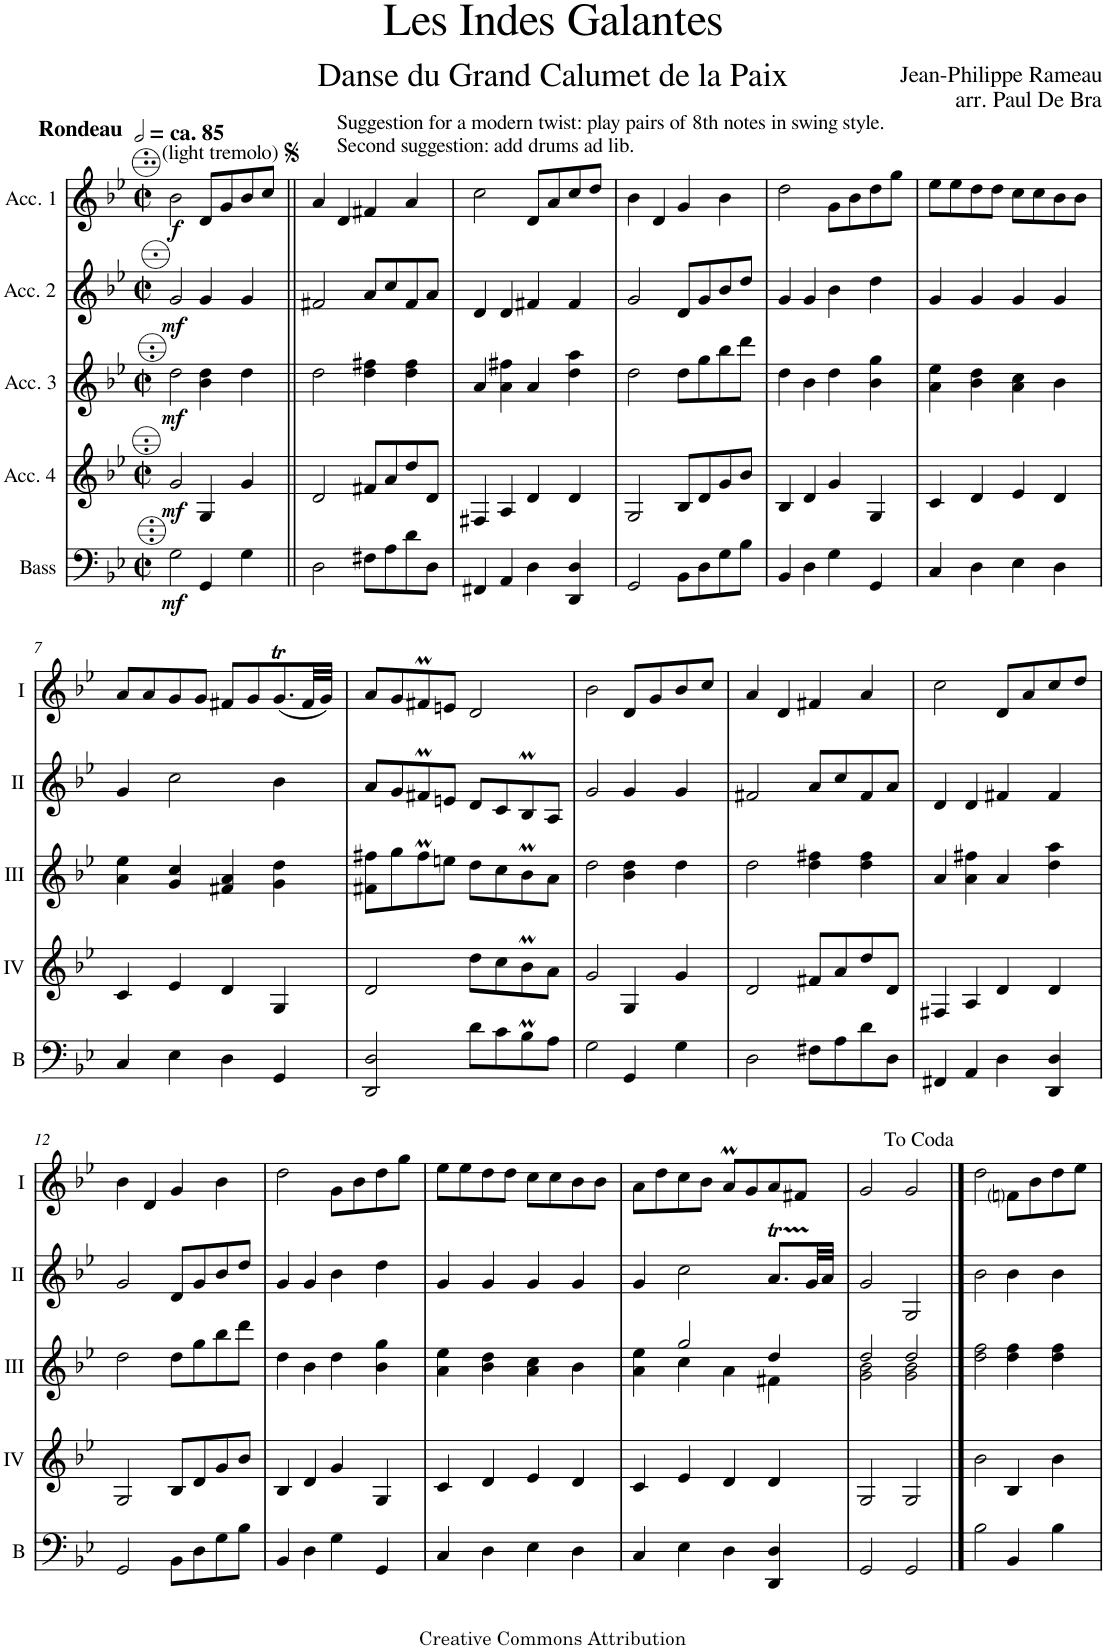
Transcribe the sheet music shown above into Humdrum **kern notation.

**kern	**dynam	**kern	**dynam	**kern	**dynam	**kern	**dynam	**kern	**dynam
*part5	*part5	*part4	*part4	*part3	*part3	*part2	*part2	*part1	*part1
*staff5	*staff5	*staff4	*staff4	*staff3	*staff3	*staff2	*staff2	*staff1	*staff1
*I"Bass	*	*I"Acc. 4	*	*I"Acc. 3	*	*I"Acc. 2	*	*I"Acc. 1	*
*I'B	*	*	*	*	*	*	*	*	*
*clefF4	*	*clefG2	*	*clefG2	*	*clefG2	*	*clefG2	*
*Trd7c12	*	*Trd7c12	*	*Trd7c12	*	*	*	*	*
*k[b-e-]	*	*k[b-e-]	*	*k[b-e-]	*	*k[b-e-]	*	*k[b-e-]	*
*M2/2	*	*M2/2	*	*M2/2	*	*M2/2	*	*M2/2	*
*met(c|)	*	*met(c|)	*	*met(c|)	*	*met(c|)	*	*met(c|)	*
=1	=1	=1	=1	=1	=1	=1	=1	=1	=1
!	!	!	!	!	!	!	!	!LO:TX:a:B:t=ca. 85	!
!	!	!	!	!	!	!	!	!LO:TX:a:B:t=Rondeau	!
!	!	!	!	!	!	!	!	!LO:TX:a:t=(light tremolo)	!
!	!LO:DY:b	!	!LO:DY:b	!	!LO:DY:b	!	!LO:DY:b	!	!LO:DY:b
2G\	mf	2g/	mf	2dd\	mf	2g/	mf	2b-\	f
4GG/	.	4G/	.	4b-\ 4dd\	.	4g/	.	8d/L	.
.	.	.	.	.	.	.	.	8g/	.
4G\	.	4g/	.	4dd\	.	4g/	.	8b-/	.
.	.	.	.	.	.	.	.	8cc/J	.
=2||	=2||	=2||	=2||	=2||	=2||	=2||	=2||	=2||	=2||
2D\	.	2d/	.	2dd\	.	2f#X/	.	4a/	.
!	!	!	!	!	!	!	!	!LO:TX:a:t=Suggestion for a modern twist&colon; play pairs of 8th notes in swing style.	!
!	!	!	!	!	!	!	!	!LO:TX:a:t=Second suggestion&colon; add drums ad lib.	!
.	.	.	.	.	.	.	.	4d/	.
8F#X\L	.	8f#X/L	.	4dd\ 4ff#X\	.	8a/L	.	4f#X/	.
8A\	.	8a/	.	.	.	8cc/	.	.	.
8d\	.	8dd/	.	4dd\ 4ff#\	.	8f#/	.	4a/	.
8D\J	.	8d/J	.	.	.	8a/J	.	.	.
=3	=3	=3	=3	=3	=3	=3	=3	=3	=3
4FF#X/	.	4F#X/	.	4a/	.	4d/	.	2cc\	.
4AA/	.	4A/	.	4a\ 4ff#X\	.	4d/	.	.	.
4D\	.	4d/	.	4a/	.	4f#X/	.	8d/L	.
.	.	.	.	.	.	.	.	8a/	.
4DD/ 4D/	.	4d/	.	4dd\ 4aa\	.	4f#/	.	8cc/	.
.	.	.	.	.	.	.	.	8dd/J	.
=4	=4	=4	=4	=4	=4	=4	=4	=4	=4
2GG/	.	2G/	.	2dd\	.	2g/	.	4b-\	.
.	.	.	.	.	.	.	.	4d/	.
8BB-\L	.	8B-/L	.	8dd\L	.	8d/L	.	4g/	.
8D\	.	8d/	.	8gg\	.	8g/	.	.	.
8G\	.	8g/	.	8bb-\	.	8b-/	.	4b-\	.
8B-\J	.	8b-/J	.	8ddd\J	.	8dd/J	.	.	.
=5	=5	=5	=5	=5	=5	=5	=5	=5	=5
4BB-/	.	4B-/	.	4dd\	.	4g/	.	2dd\	.
4D\	.	4d/	.	4b-\	.	4g/	.	.	.
4G\	.	4g/	.	4dd\	.	4b-\	.	8g\L	.
.	.	.	.	.	.	.	.	8b-\	.
4GG/	.	4G/	.	4b-\ 4gg\	.	4dd\	.	8dd\	.
.	.	.	.	.	.	.	.	8gg\J	.
=6	=6	=6	=6	=6	=6	=6	=6	=6	=6
4C/	.	4c/	.	4a\ 4ee-\	.	4g/	.	8ee-\L	.
.	.	.	.	.	.	.	.	8ee-\	.
4D\	.	4d/	.	4b-\ 4dd\	.	4g/	.	8dd\	.
.	.	.	.	.	.	.	.	8dd\J	.
4E-\	.	4e-/	.	4a\ 4cc\	.	4g/	.	8cc\L	.
.	.	.	.	.	.	.	.	8cc\	.
4D\	.	4d/	.	4b-\	.	4g/	.	8b-\	.
.	.	.	.	.	.	.	.	8b-\J	.
!!LO:LB:g=z
=7	=7	=7	=7	=7	=7	=7	=7	=7	=7
4C/	.	4c/	.	4a\ 4ee-\	.	4g/	.	8a/L	.
.	.	.	.	.	.	.	.	8a/	.
4E-\	.	4e-/	.	4g/ 4cc/	.	2cc\	.	8g/	.
.	.	.	.	.	.	.	.	8g/J	.
4D\	.	4d/	.	4f#X/ 4a/	.	.	.	8f#X/L	.
.	.	.	.	.	.	.	.	8g/	.
4GG/	.	4G/	.	4g\ 4dd\	.	4b-\	.	(8.gT/	.
.	.	.	.	.	.	.	.	32f#/LL	.
.	.	.	.	.	.	.	.	32g/JJJ)	.
=8	=8	=8	=8	=8	=8	=8	=8	=8	=8
2DD/ 2D/	.	2d/	.	8f#X\ 8ff#X\L	.	8a/L	.	8a/L	.
.	.	.	.	8gg\	.	8g/	.	8g/	.
.	.	.	.	8ff#m\	.	8f#Xm/	.	8f#Xm/	.
.	.	.	.	8een\J	.	8en/J	.	8en/J	.
8d\L	.	8dd\L	.	8dd\L	.	8d/L	.	2d/	.
8c\	.	8cc\	.	8cc\	.	8c/	.	.	.
8B-M\	.	8b-M\	.	8b-M\	.	8B-M/	.	.	.
8A\J	.	8a\J	.	8a\J	.	8A/J	.	.	.
=9	=9	=9	=9	=9	=9	=9	=9	=9	=9
2G\	.	2g/	.	2dd\	.	2g/	.	2b-\	.
4GG/	.	4G/	.	4b-\ 4dd\	.	4g/	.	8d/L	.
.	.	.	.	.	.	.	.	8g/	.
4G\	.	4g/	.	4dd\	.	4g/	.	8b-/	.
.	.	.	.	.	.	.	.	8cc/J	.
=10	=10	=10	=10	=10	=10	=10	=10	=10	=10
2D\	.	2d/	.	2dd\	.	2f#X/	.	4a/	.
.	.	.	.	.	.	.	.	4d/	.
8F#X\L	.	8f#X/L	.	4dd\ 4ff#X\	.	8a/L	.	4f#X/	.
8A\	.	8a/	.	.	.	8cc/	.	.	.
8d\	.	8dd/	.	4dd\ 4ff#\	.	8f#/	.	4a/	.
8D\J	.	8d/J	.	.	.	8a/J	.	.	.
=11	=11	=11	=11	=11	=11	=11	=11	=11	=11
4FF#X/	.	4F#X/	.	4a/	.	4d/	.	2cc\	.
4AA/	.	4A/	.	4a\ 4ff#X\	.	4d/	.	.	.
4D\	.	4d/	.	4a/	.	4f#X/	.	8d/L	.
.	.	.	.	.	.	.	.	8a/	.
4DD/ 4D/	.	4d/	.	4dd\ 4aa\	.	4f#/	.	8cc/	.
.	.	.	.	.	.	.	.	8dd/J	.
!!LO:LB:g=z
=12	=12	=12	=12	=12	=12	=12	=12	=12	=12
2GG/	.	2G/	.	2dd\	.	2g/	.	4b-\	.
.	.	.	.	.	.	.	.	4d/	.
8BB-\L	.	8B-/L	.	8dd\L	.	8d/L	.	4g/	.
8D\	.	8d/	.	8gg\	.	8g/	.	.	.
8G\	.	8g/	.	8bb-\	.	8b-/	.	4b-\	.
8B-\J	.	8b-/J	.	8ddd\J	.	8dd/J	.	.	.
=13	=13	=13	=13	=13	=13	=13	=13	=13	=13
4BB-/	.	4B-/	.	4dd\	.	4g/	.	2dd\	.
4D\	.	4d/	.	4b-\	.	4g/	.	.	.
4G\	.	4g/	.	4dd\	.	4b-\	.	8g\L	.
.	.	.	.	.	.	.	.	8b-\	.
4GG/	.	4G/	.	4b-\ 4gg\	.	4dd\	.	8dd\	.
.	.	.	.	.	.	.	.	8gg\J	.
=14	=14	=14	=14	=14	=14	=14	=14	=14	=14
4C/	.	4c/	.	4a\ 4ee-\	.	4g/	.	8ee-\L	.
.	.	.	.	.	.	.	.	8ee-\	.
4D\	.	4d/	.	4b-\ 4dd\	.	4g/	.	8dd\	.
.	.	.	.	.	.	.	.	8dd\J	.
4E-\	.	4e-/	.	4a\ 4cc\	.	4g/	.	8cc\L	.
.	.	.	.	.	.	.	.	8cc\	.
4D\	.	4d/	.	4b-\	.	4g/	.	8b-\	.
.	.	.	.	.	.	.	.	8b-\J	.
=15	=15	=15	=15	=15	=15	=15	=15	=15	=15
*	*	*	*	*^	*	*	*	*	*
4C/	.	4c/	.	4a\ 4ee-\	4ryy	.	4g/	.	8a\L	.
.	.	.	.	.	.	.	.	.	8dd\	.
4E-\	.	4e-/	.	2gg/	4cc\	.	2cc\	.	8cc\	.
.	.	.	.	.	.	.	.	.	8b-\J	.
4D\	.	4d/	.	.	4a\	.	.	.	8am/L	.
.	.	.	.	.	.	.	.	.	8g/	.
4DD/ 4D/	.	4d/	.	4dd/	4f#X\	.	8.at/L	.	8a/	.
.	.	.	.	.	.	.	.	.	8f#X/J	.
.	.	.	.	.	.	.	32g/LL	.	.	.
.	.	.	.	.	.	.	32a/JJJ	.	.	.
=16	=16	=16	=16	=16	=16	=16	=16	=16	=16	=16
2GG/	.	2G/	.	2dd/	2g\ 2b-\	.	2g/	.	2g/	.
2GG/	.	2G/	.	2dd/	2g\ 2b-\	.	2G/	.	2g/	.
*	*	*	*	*v	*v	*	*	*	*	*
==17	==17	==17	==17	==17	==17	==17	==17	==17	==17
2B-\	.	2b-\	.	2dd\ 2ff\	.	2b-\	.	2dd\	.
4BB-/	.	4B-/	.	4dd\ 4ff\	.	4b-\	.	8fni\L	.
.	.	.	.	.	.	.	.	8b-\	.
4B-\	.	4b-\	.	4dd\ 4ff\	.	4b-\	.	8dd\	.
.	.	.	.	.	.	.	.	8ee-\J	.
=	=	=	=	=	=	=	=	=	=
*-	*-	*-	*-	*-	*-	*-	*-	*-	*-
